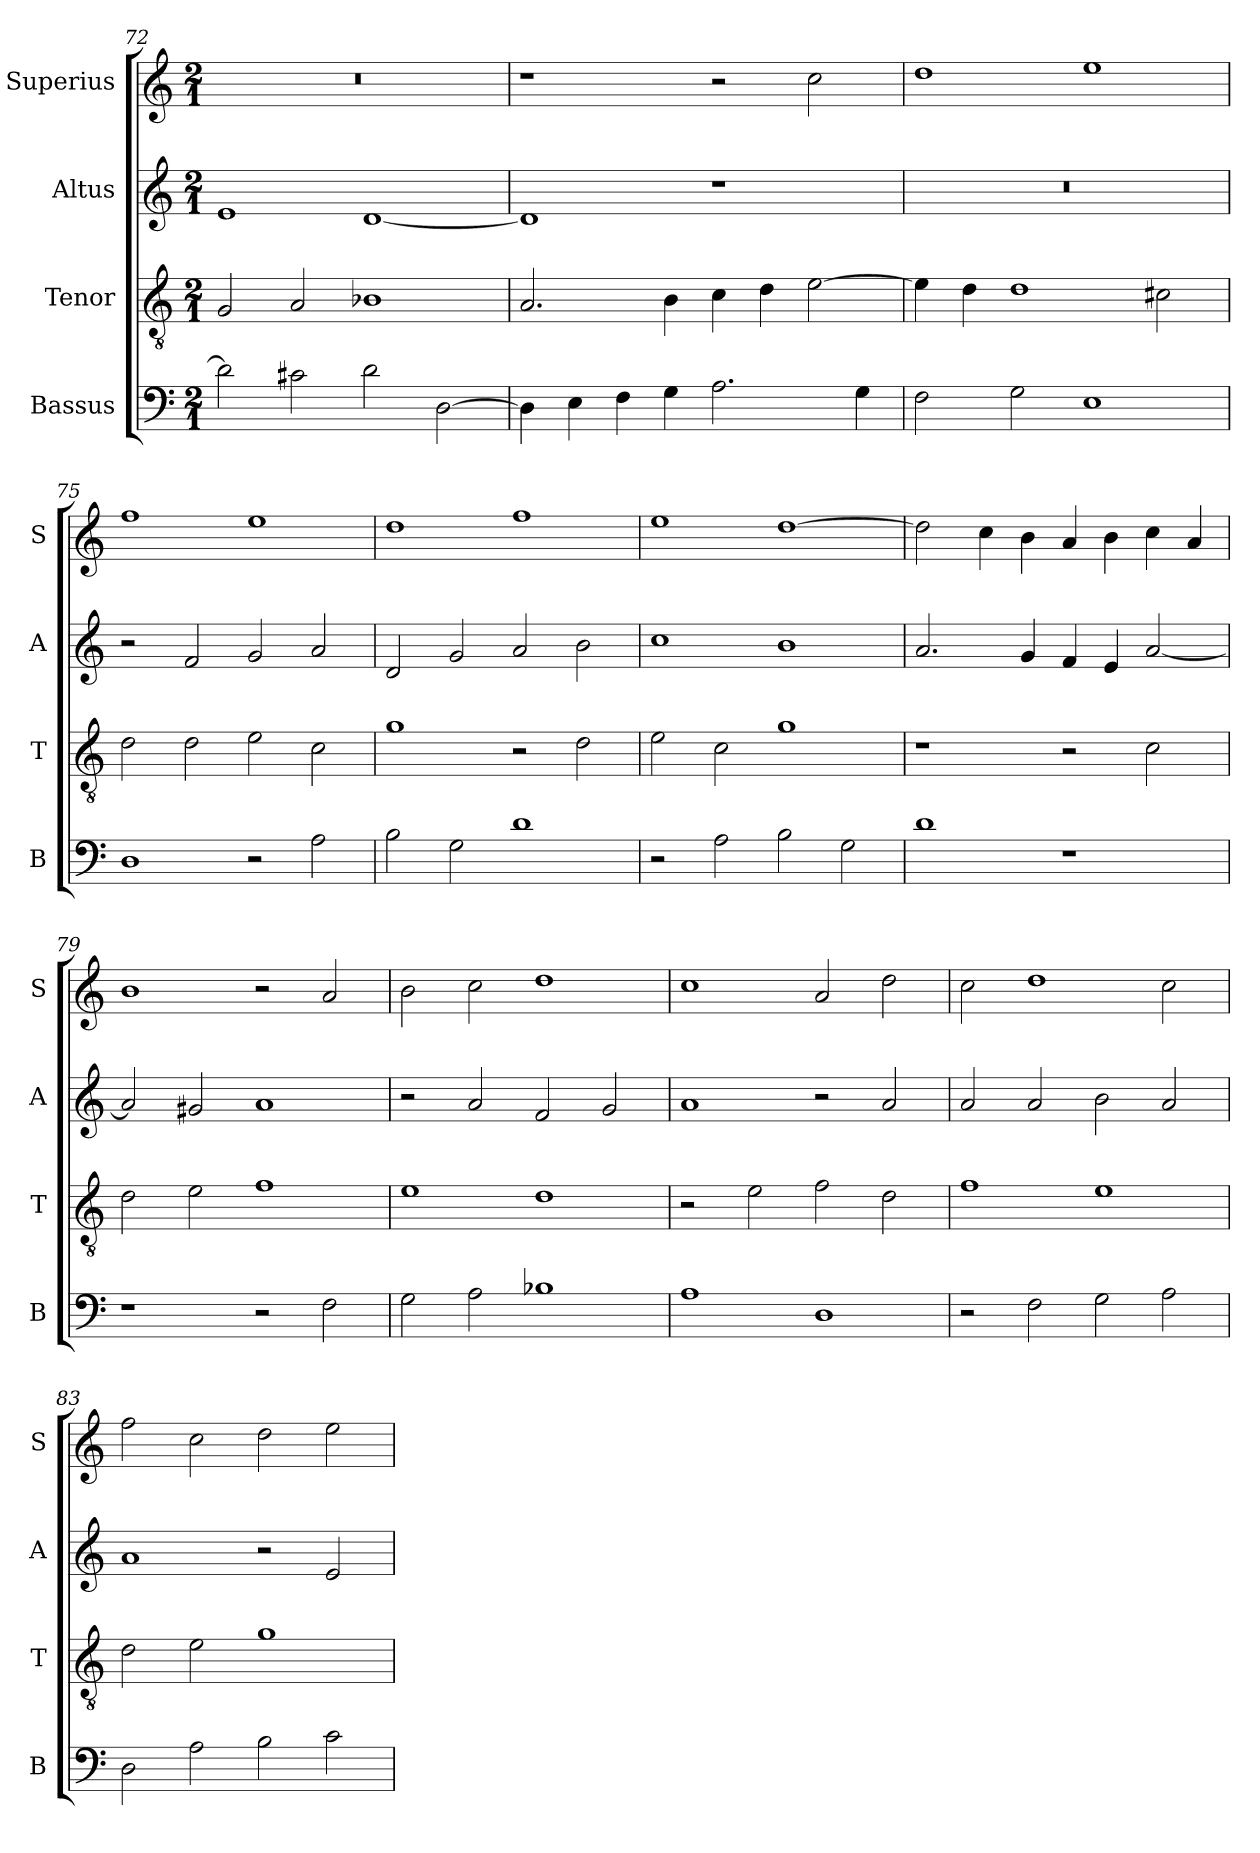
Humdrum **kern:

**kern	**kern	**kern	**kern
*part4	*part3	*part2	*part1
*staff4	*staff3	*staff2	*staff1
*I"Bassus	*I"Tenor	*I"Altus	*I"Superius
*I'B	*I'T	*I'A	*I'S
*clefF4	*clefGv2	*clefG2	*clefG2
*k[]	*k[]	*k[]	*k[]
*C:	*C:	*C:	*C:
*M2/1	*M2/1	*M2/1	*M2/1
=72	=72	=72	=72
2d]	2G	1e	0r
2c#X	2A	.	.
2d	1B-X	[1d	.
[2D	.	.	.
=73	=73	=73	=73
4D]	2.A	1d]	1r
4E	.	.	.
4F	.	.	.
4G	4B	.	.
2.A	4c	1r	2r
.	4d	.	.
.	[2e	.	2cc
4G	.	.	.
=74	=74	=74	=74
2F	4e]	0r	1dd
.	4d	.	.
2G	1d	.	.
1E	.	.	1ee
.	2c#X	.	.
=75	=75	=75	=75
1D	2d	2r	1ff
.	2d	2f	.
2r	2e	2g	1ee
2A	2c	2a	.
=76	=76	=76	=76
2B	1g	2d	1dd
2G	.	2g	.
1d	2r	2a	1ff
.	2d	2b	.
=77	=77	=77	=77
2r	2e	1cc	1ee
2A	2c	.	.
2B	1g	1b	[1dd
2G	.	.	.
=78	=78	=78	=78
1d	1r	2.a	2dd]
.	.	.	4cc
.	.	4g	4b
1r	2r	4f	4a
.	.	4e	4b
.	2c	[2a	4cc
.	.	.	4a
=79	=79	=79	=79
1r	2d	2a]	1b
.	2e	2g#X	.
2r	1f	1a	2r
2F	.	.	2a
=80	=80	=80	=80
2G	1e	2r	2b
2A	.	2a	2cc
1B-X	1d	2f	1dd
.	.	2g	.
=81	=81	=81	=81
1A	2r	1a	1cc
.	2e	.	.
1D	2f	2r	2a
.	2d	2a	2dd
=82	=82	=82	=82
2r	1f	2a	2cc
2F	.	2a	1dd
2G	1e	2b	.
2A	.	2a	2cc
=83	=83	=83	=83
2D	2d	1a	2ff
2A	2e	.	2cc
2B	1g	2r	2dd
2c	.	2e	2ee
=	=	=	=
*-	*-	*-	*-
